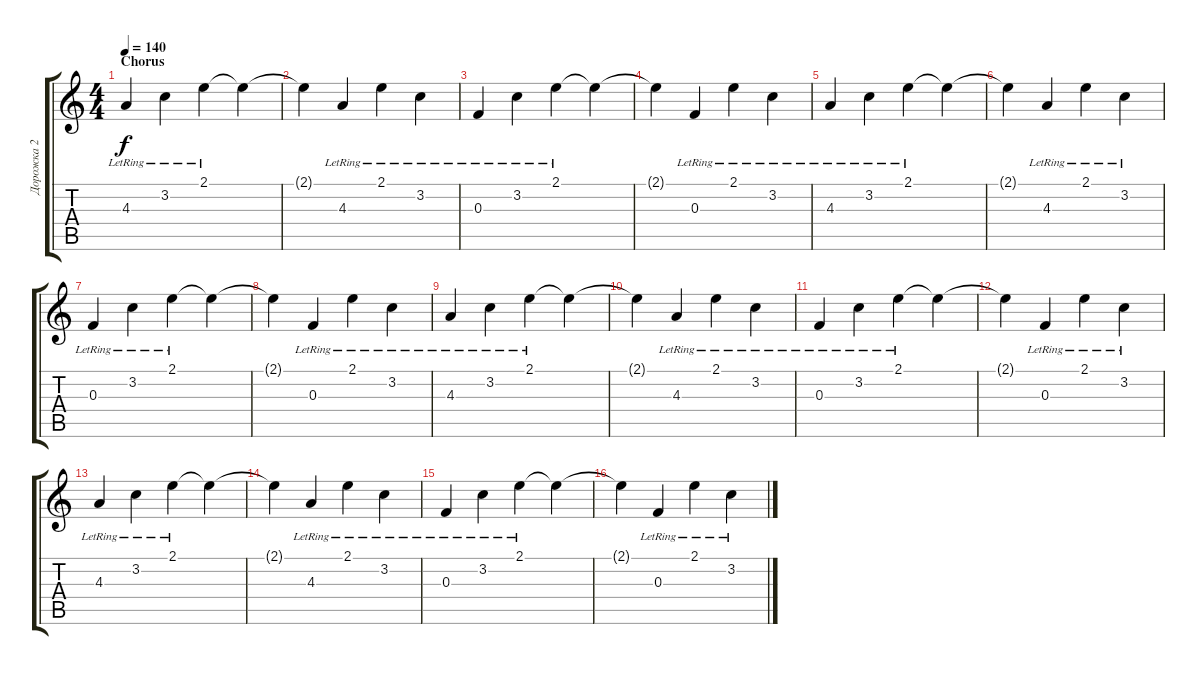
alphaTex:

\track ("Дорожка 2" "Дорожка 2") {instrument electricguitarmuted}
\staff {score tabs}
\tuning (D4 A3 F3 C3 G2 D2) {hide}
\ts (4 4)
\section ("" "Chorus")
\tempo 140
\clef g2
\ks c
4.3{lr}.4{dy f} 3.2{lr}.4 2.1{lr}.4 2.1{t}.4 |
2.1{t}.4 4.3{lr}.4 2.1{lr}.4 3.2{lr}.4 |
0.3{lr}.4 3.2{lr}.4 2.1{lr}.4 2.1{t}.4 |
2.1{t}.4 0.3{lr}.4 2.1{lr}.4 3.2{lr}.4 |
4.3{lr}.4 3.2{lr}.4 2.1{lr}.4 2.1{t}.4 |
2.1{t}.4 4.3{lr}.4 2.1{lr}.4 3.2{lr}.4 |
0.3{lr}.4 3.2{lr}.4 2.1{lr}.4 2.1{t}.4 |
2.1{t}.4 0.3{lr}.4 2.1{lr}.4 3.2{lr}.4 |
4.3{lr}.4 3.2{lr}.4 2.1{lr}.4 2.1{t}.4 |
2.1{t}.4 4.3{lr}.4 2.1{lr}.4 3.2{lr}.4 |
0.3{lr}.4 3.2{lr}.4 2.1{lr}.4 2.1{t}.4 |
2.1{t}.4 0.3{lr}.4 2.1{lr}.4 3.2{lr}.4 |
4.3{lr}.4 3.2{lr}.4 2.1{lr}.4 2.1{t}.4 |
2.1{t}.4 4.3{lr}.4 2.1{lr}.4 3.2{lr}.4 |
0.3{lr}.4 3.2{lr}.4 2.1{lr}.4 2.1{t}.4 |
2.1{t}.4 0.3{lr}.4 2.1{lr}.4 3.2{lr}.4
